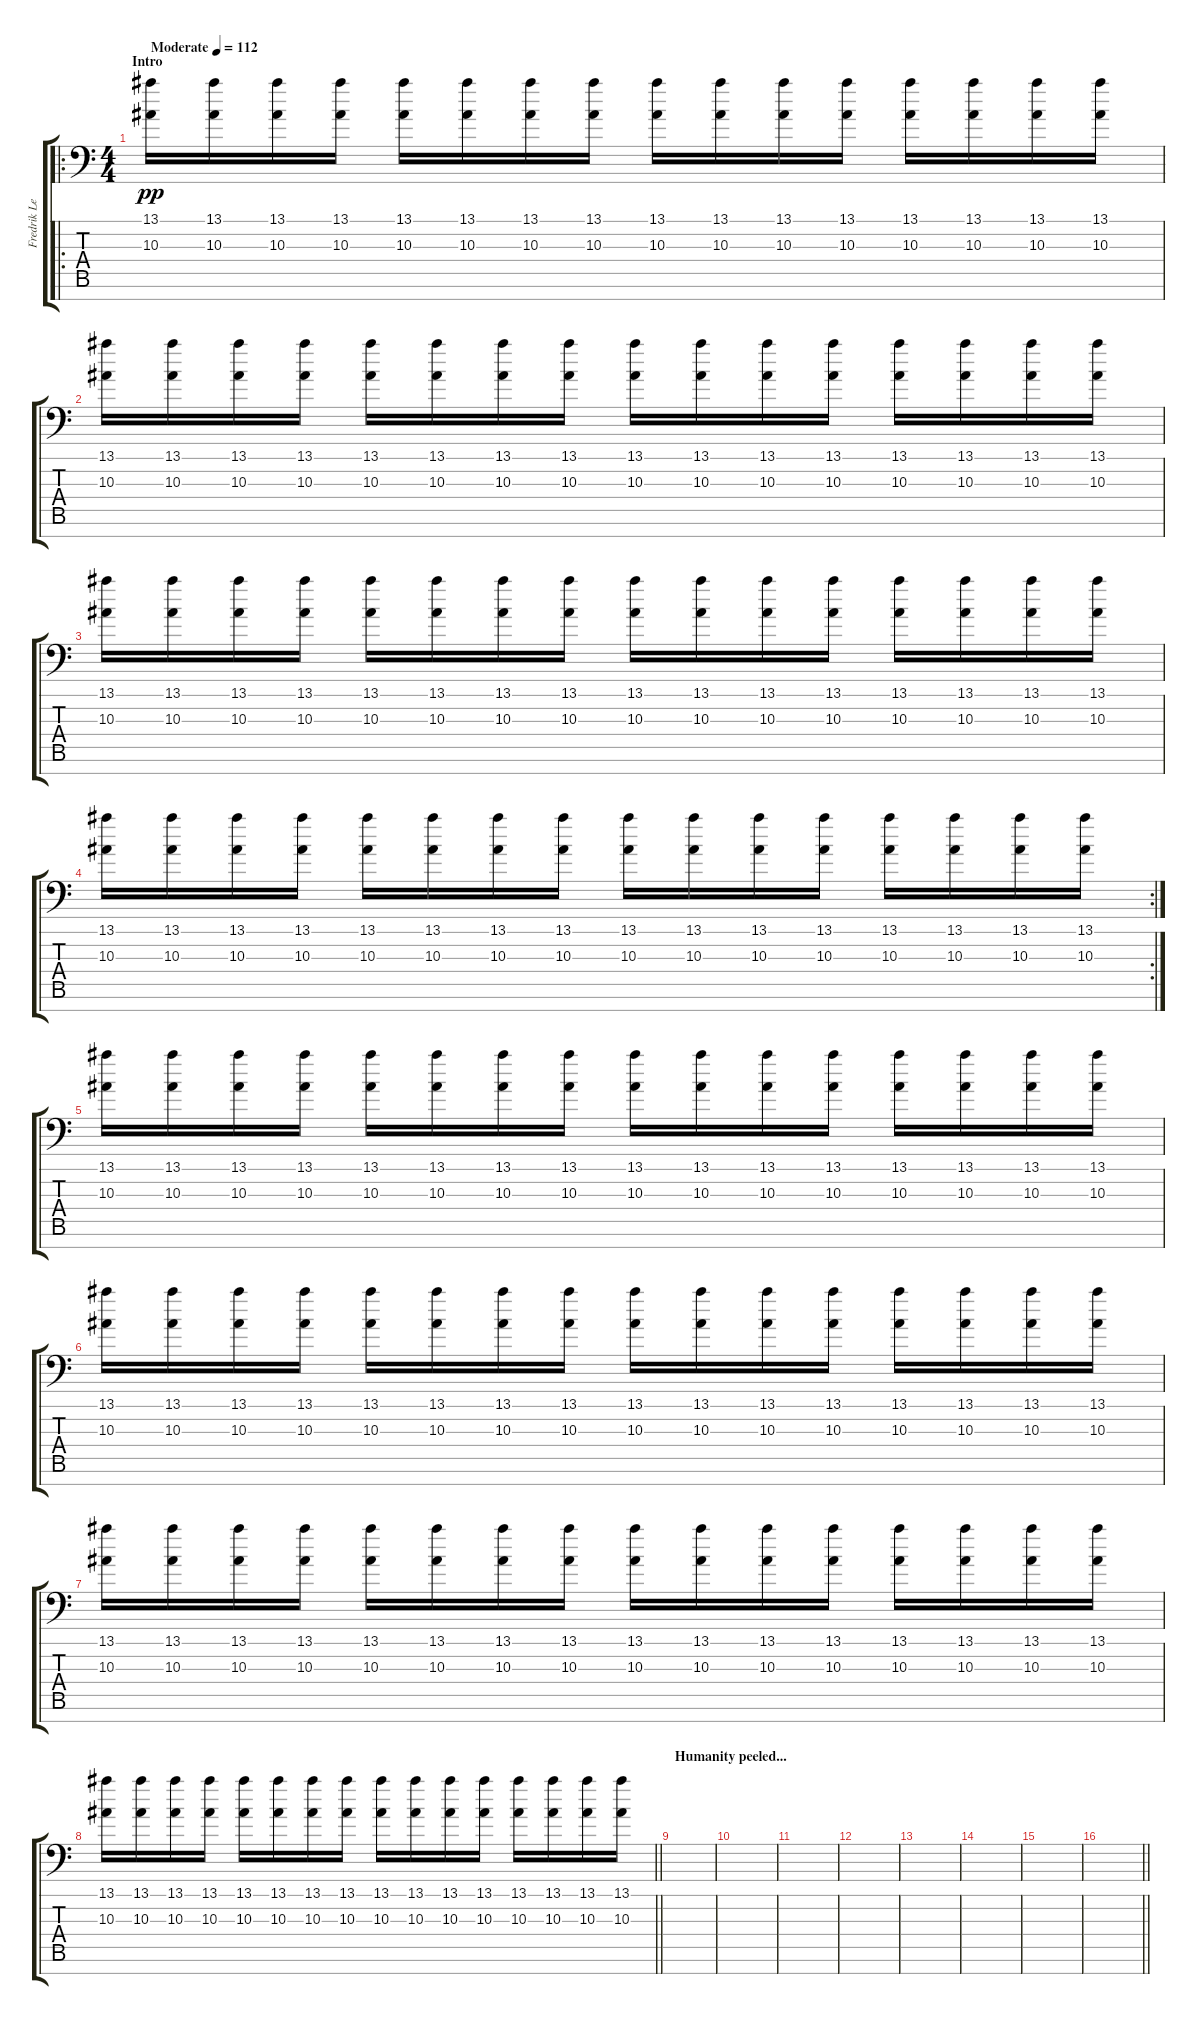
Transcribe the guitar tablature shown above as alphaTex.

\track ("Fredrik Lead" "Fredrik Le") {instrument distortionguitar}
\staff {score tabs}
\tuning (A3 F3 C3 G2 D2 A1 F1) {hide}
\ro
\ts (4 4)
\section ("" "Intro")
\tempo (112 "Moderate")
\clef f4
\ks c
(13.1 10.3).16{dy pp instrument distortionguitar} (13.1 10.3).16 (13.1 10.3).16 (13.1 10.3).16 (13.1 10.3).16 (13.1 10.3).16 (13.1 10.3).16 (13.1 10.3).16 (13.1 10.3).16 (13.1 10.3).16 (13.1 10.3).16 (13.1 10.3).16 (13.1 10.3).16 (13.1 10.3).16 (13.1 10.3).16 (13.1 10.3).16 |
(13.1 10.3).16 (13.1 10.3).16 (13.1 10.3).16 (13.1 10.3).16 (13.1 10.3).16 (13.1 10.3).16 (13.1 10.3).16 (13.1 10.3).16 (13.1 10.3).16 (13.1 10.3).16 (13.1 10.3).16 (13.1 10.3).16 (13.1 10.3).16 (13.1 10.3).16 (13.1 10.3).16 (13.1 10.3).16 |
(13.1 10.3).16 (13.1 10.3).16 (13.1 10.3).16 (13.1 10.3).16 (13.1 10.3).16 (13.1 10.3).16 (13.1 10.3).16 (13.1 10.3).16 (13.1 10.3).16 (13.1 10.3).16 (13.1 10.3).16 (13.1 10.3).16 (13.1 10.3).16 (13.1 10.3).16 (13.1 10.3).16 (13.1 10.3).16 |
\rc 2
(13.1 10.3).16 (13.1 10.3).16 (13.1 10.3).16 (13.1 10.3).16 (13.1 10.3).16 (13.1 10.3).16 (13.1 10.3).16 (13.1 10.3).16 (13.1 10.3).16 (13.1 10.3).16 (13.1 10.3).16 (13.1 10.3).16 (13.1 10.3).16 (13.1 10.3).16 (13.1 10.3).16 (13.1 10.3).16 |
(13.1 10.3).16 (13.1 10.3).16 (13.1 10.3).16 (13.1 10.3).16 (13.1 10.3).16 (13.1 10.3).16 (13.1 10.3).16 (13.1 10.3).16 (13.1 10.3).16 (13.1 10.3).16 (13.1 10.3).16 (13.1 10.3).16 (13.1 10.3).16 (13.1 10.3).16 (13.1 10.3).16 (13.1 10.3).16 |
(13.1 10.3).16 (13.1 10.3).16 (13.1 10.3).16 (13.1 10.3).16 (13.1 10.3).16 (13.1 10.3).16 (13.1 10.3).16 (13.1 10.3).16 (13.1 10.3).16 (13.1 10.3).16 (13.1 10.3).16 (13.1 10.3).16 (13.1 10.3).16 (13.1 10.3).16 (13.1 10.3).16 (13.1 10.3).16 |
(13.1 10.3).16 (13.1 10.3).16 (13.1 10.3).16 (13.1 10.3).16 (13.1 10.3).16 (13.1 10.3).16 (13.1 10.3).16 (13.1 10.3).16 (13.1 10.3).16 (13.1 10.3).16 (13.1 10.3).16 (13.1 10.3).16 (13.1 10.3).16 (13.1 10.3).16 (13.1 10.3).16 (13.1 10.3).16 |
\barLineRight lightlight
(13.1 10.3).16 (13.1 10.3).16 (13.1 10.3).16 (13.1 10.3).16 (13.1 10.3).16 (13.1 10.3).16 (13.1 10.3).16 (13.1 10.3).16 (13.1 10.3).16 (13.1 10.3).16 (13.1 10.3).16 (13.1 10.3).16 (13.1 10.3).16 (13.1 10.3).16 (13.1 10.3).16 (13.1 10.3).16 |
\section ("" "Humanity peeled...")
|
|
|
|
|
|
|
\barLineRight lightlight
